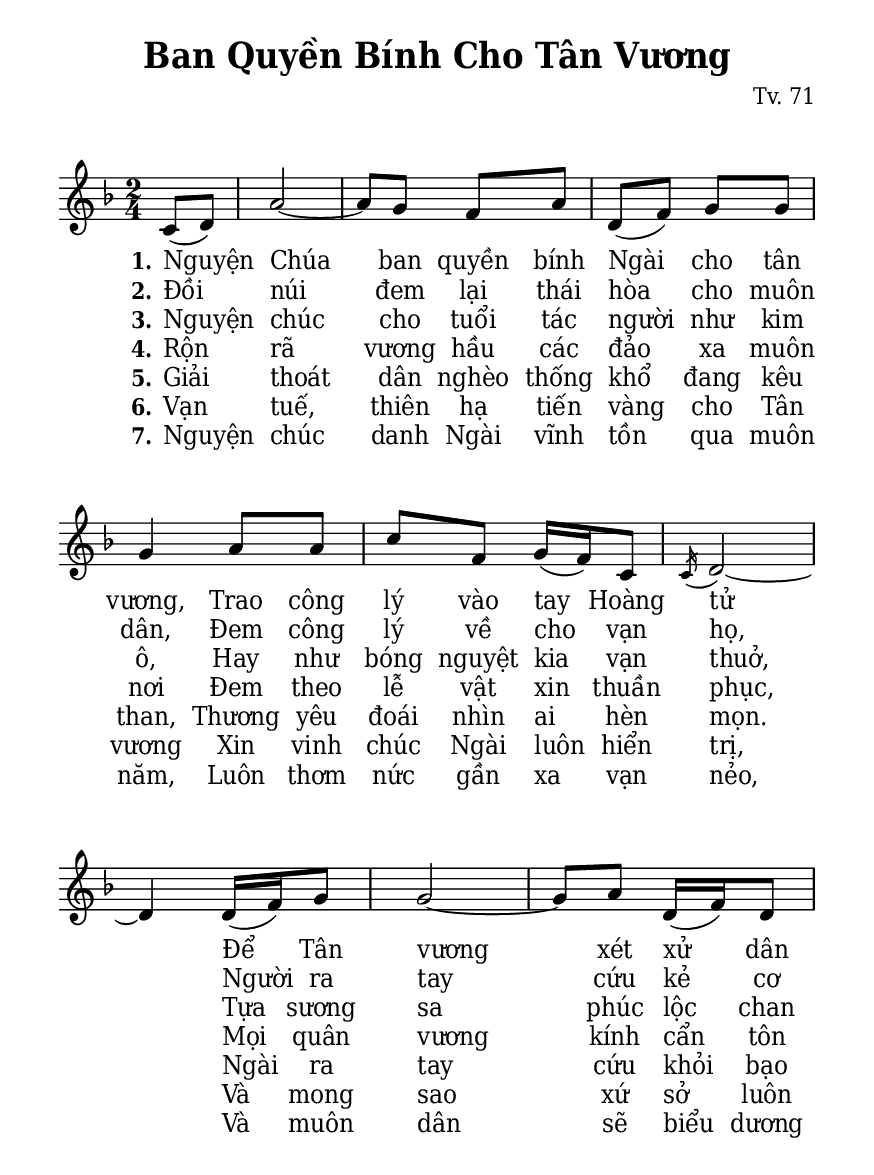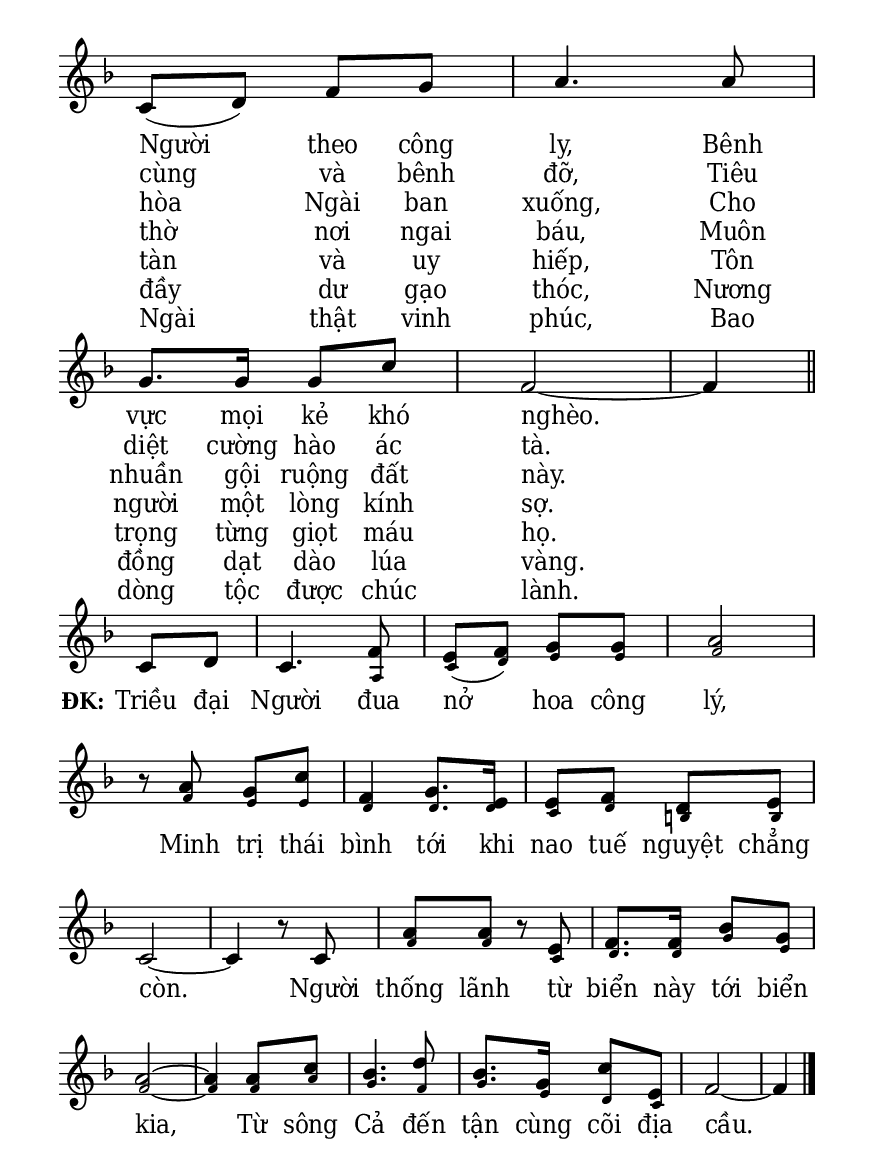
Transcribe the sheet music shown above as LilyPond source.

% Cài đặt chung\
\version "2.22.1"
\include "english.ly"

\header {
  title = "Ban Quyền Bính Cho Tân Vương"
  composer = "Tv. 71"
  %arranger = "Lm. Kim Long"
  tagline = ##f
}

% Nhạc phiên khúc
nhacPhienKhucSop = \relative c' {
  \partial 4 c8 (d) |
  a'2 ~ |
  a8 g f a |
  d, (f) g g |
  g4 a8 a |
  c f, g16 (f) c8 |
  \slashedGrace { c16 ( } d2) ~ |
  d4 d16 (f) g8 |
  g2 ~ |
  g8 a d,16 (f) d8 |
  c (d) f g |
  a4. a8 |
  g8. g16 g8 c |
  f,2 ~ |
  f4 \bar "||" \break
  
  c8 d |
  c4. f8 |
  e (f) g g |
  a2 |
  r8 a g c |
  f,4 g8. e16 |
  e8 f d e |
  c2 ~ |
  c4 r8 c |
  a' a r e |
  f8. f16 bf8 g |
  a2 ~ |
  a4 a8 c |
  bf4. d8 |
  bf8. g16 c8 e, |
  f2 ~ |
  f4 \bar "|."
}

nhacPhienKhucAlto = \relative c' {
  r4 |
  R2*13
  r4
  c8 d |
  c4. a8 |
  c (d) e e |
  f2 |
  r8 f e e |
  d4 d8. d16 |
  c8 d b! b |
  c2 ~ |
  c4 r8 c |
  f f r c |
  d8. d16 g8 e |
  f2 ~ |
  f4 f8 a |
  g4. f8 |
  g8. e16 d8 c |
  f2 ~ |
  f4
}

% Lời phiên khúc
loiPhienKhucSop = \lyrics {
  <<
    {
      \set stanza = "1."
      Nguyện Chúa ban quyền bính Ngài cho tân vương,
      Trao công lý vào tay Hoàng tử
      Để Tân vương xét xử dân Người theo công ly,
      Bênh vực mọi kẻ khó nghèo.
    }
    \new Lyrics {
	    \set associatedVoice = "beSop"
	    \set stanza = "2."
	    Đồi núi đem lại thái hòa cho muôn dân,
	    Đem công lý về cho vạn họ,
	    Người ra tay cứu kẻ cơ cùng và bênh đỡ,
	    Tiêu diệt cường hào ác tà.
    }
    \new Lyrics {
	    \set associatedVoice = "beSop"
	    \set stanza = "3."
	    Nguyện chúc cho tuổi tác người như kim ô,
	    Hay như bóng nguyệt kia vạn thuở,
	    Tựa sương sa phúc lộc chan hòa Ngài ban xuống,
	    Cho nhuần gội ruộng đất này.
    }
    \new Lyrics {
	    \set associatedVoice = "beSop"
	    \set stanza = "4."
	    Rộn rã vương hầu các đảo xa muôn nơi
	    Đem theo lễ vật xin thuần phục,
	    Mọi quân vương kính cẩn tôn thờ nơi ngai báu,
	    Muôn người một lòng kính sợ.
    }
    \new Lyrics {
	    \set associatedVoice = "beSop"
	    \set stanza = "5."
	    Giải thoát dân nghèo thống khổ đang kêu than,
	    Thương yêu đoái nhìn ai hèn mọn.
	    Ngài ra tay cứu khỏi bạo tàn và uy hiếp,
	    Tôn trọng từng giọt máu họ.
    }
    \new Lyrics {
	    \set associatedVoice = "beSop"
	    \set stanza = "6."
	    Vạn tuế, thiên hạ tiến vàng cho Tân vương
	    Xin vinh chúc Ngài luôn hiển trị,
	    Và mong sao xứ sở luôn đầy dư gạo thóc,
	    Nương đồng dạt dào lúa vàng.
    }
    \new Lyrics {
	    \set associatedVoice = "beSop"
	    \set stanza = "7."
	    Nguyện chúc danh Ngài vĩnh tồn qua muôn năm,
	    Luôn thơm nức gần xa vạn nẻo,
	    Và muôn dân sẽ biểu dương Ngài thật vinh phúc,
	    Bao dòng tộc được chúc lành.
    }
  >>
  \set stanza = "ĐK:"
  Triều đại Người đua nở hoa công lý,
  Minh trị thái bình tới khi nao tuế nguyệt chẳng còn.
  Người thống lãnh từ biển này tới biển kia,
  Từ sông Cả đến tận cùng cõi địa cầu.
}

% Dàn trang
\paper {
  #(set-paper-size "a5")
  top-margin = 10\mm
  bottom-margin = 10\mm
  left-margin = 10\mm
  right-margin = 10\mm
  indent = #0
  #(define fonts
	 (make-pango-font-tree "Deja Vu Serif Condensed"
	 		       "Deja Vu Serif Condensed"
			       "Deja Vu Serif Condensed"
			       (/ 20 20)))
  print-page-number = ##f
}

TongNhip = {
  \key f \major \time 2/4
  \set Timing.beamExceptions = #'()
  \set Timing.baseMoment = #(ly:make-moment 1/4)
}

% Đổi kích thước nốt cho bè phụ
notBePhu =
#(define-music-function (font-size music) (number? ly:music?)
   (for-some-music
     (lambda (m)
       (if (music-is-of-type? m 'rhythmic-event)
           (begin
             (set! (ly:music-property m 'tweaks)
                   (cons `(font-size . ,font-size)
                         (ly:music-property m 'tweaks)))
             #t)
           #f))
     music)
   music)

\score {
  \new ChoirStaff <<
    \new Staff \with {
        \consists "Merge_rests_engraver"
        printPartCombineTexts = ##f
      }
      <<
      \new Voice \TongNhip \partCombine 
        \nhacPhienKhucSop
        \notBePhu -3 { \nhacPhienKhucAlto }
      \new NullVoice = beSop \nhacPhienKhucSop
      \new Lyrics \lyricsto beSop \loiPhienKhucSop
      >>
  >>
  \layout {
    %\override Staff.TimeSignature.transparent = ##t
    \override Lyrics.LyricSpace.minimum-distance = #1.5
    \override Score.BarNumber.break-visibility = ##(#f #f #f)
    \override Score.SpacingSpanner.uniform-stretching = ##t
  } 
}
